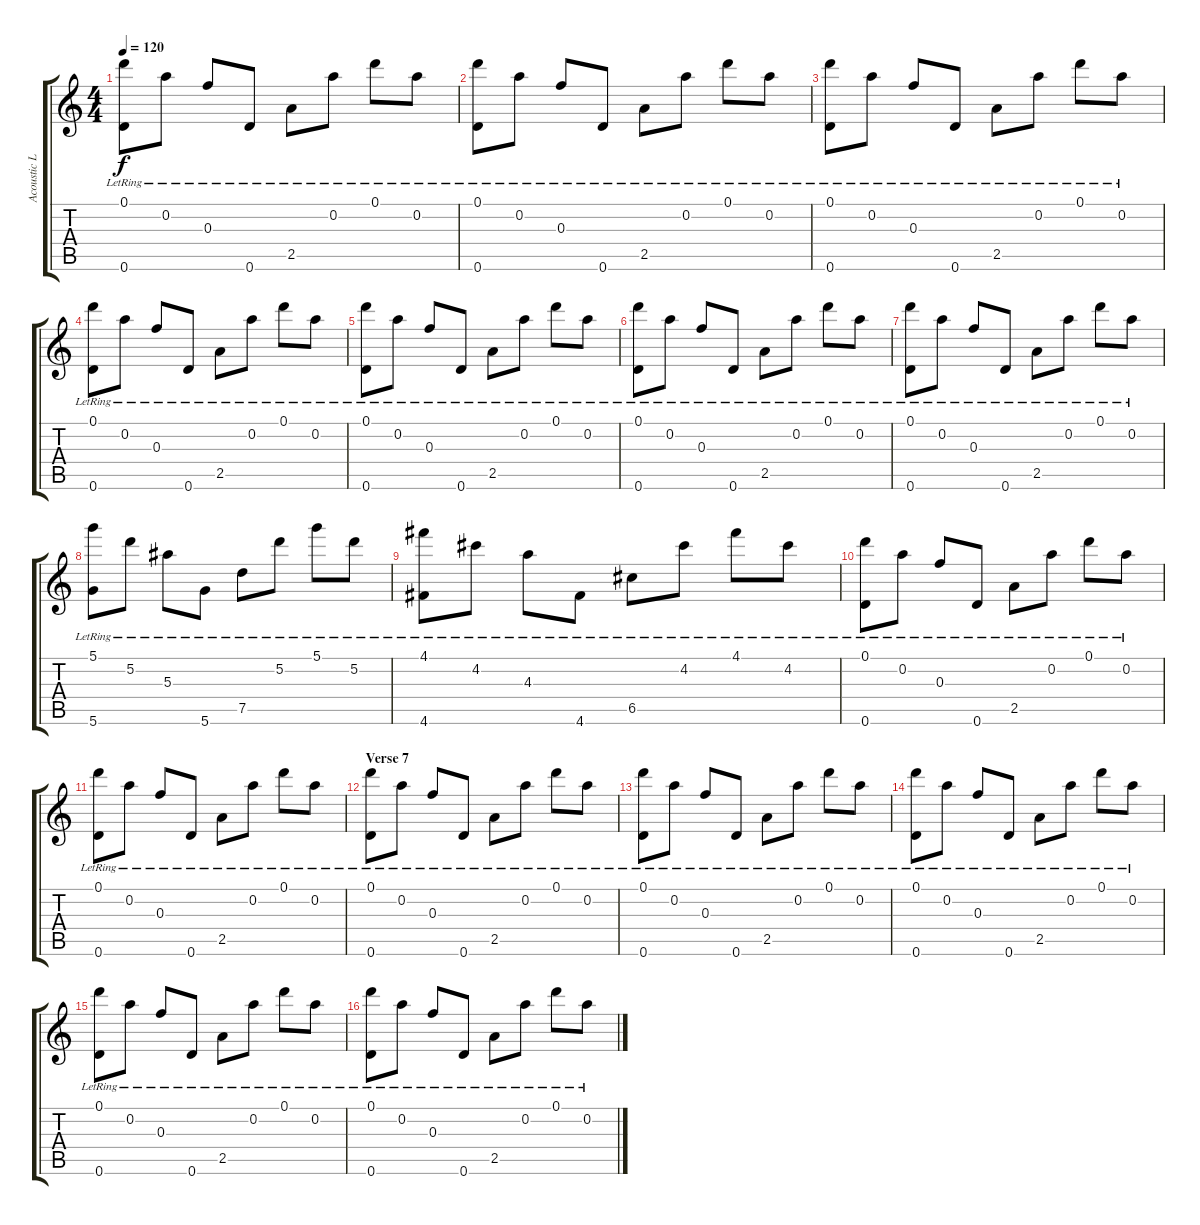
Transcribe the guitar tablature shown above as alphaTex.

\track ("Acoustic Lead" "Acoustic L") {instrument acousticguitarsteel}
\staff {score tabs}
\tuning (D5 A4 F4 C4 G3 D3) {hide}
\ts (4 4)
\tempo 120
\clef g2
\ks c
(0.1{lr} 0.6{lr}).8{dy f} 0.2{lr}.8 0.3{lr}.8 0.6{lr}.8 2.5{lr}.8 0.2{lr}.8 0.1{lr}.8 0.2{lr}.8 |
(0.1{lr} 0.6{lr}).8 0.2{lr}.8 0.3{lr}.8 0.6{lr}.8 2.5{lr}.8 0.2{lr}.8 0.1{lr}.8 0.2{lr}.8 |
(0.1{lr} 0.6{lr}).8 0.2{lr}.8 0.3{lr}.8 0.6{lr}.8 2.5{lr}.8 0.2{lr}.8 0.1{lr}.8 0.2{lr}.8 |
(0.1{lr} 0.6{lr}).8 0.2{lr}.8 0.3{lr}.8 0.6{lr}.8 2.5{lr}.8 0.2{lr}.8 0.1{lr}.8 0.2{lr}.8 |
(0.1{lr} 0.6{lr}).8 0.2{lr}.8 0.3{lr}.8 0.6{lr}.8 2.5{lr}.8 0.2{lr}.8 0.1{lr}.8 0.2{lr}.8 |
(0.1{lr} 0.6{lr}).8 0.2{lr}.8 0.3{lr}.8 0.6{lr}.8 2.5{lr}.8 0.2{lr}.8 0.1{lr}.8 0.2{lr}.8 |
(0.1{lr} 0.6{lr}).8 0.2{lr}.8 0.3{lr}.8 0.6{lr}.8 2.5{lr}.8 0.2{lr}.8 0.1{lr}.8 0.2{lr}.8 |
(5.1{lr} 5.6{lr}).8 5.2{lr}.8 5.3{lr}.8 5.6{lr}.8 7.5{lr}.8 5.2{lr}.8 5.1{lr}.8 5.2{lr}.8 |
(4.1{lr} 4.6{lr}).8 4.2{lr}.8 4.3{lr}.8 4.6{lr}.8 6.5{lr}.8 4.2{lr}.8 4.1{lr}.8 4.2{lr}.8 |
(0.1{lr} 0.6{lr}).8 0.2{lr}.8 0.3{lr}.8 0.6{lr}.8 2.5{lr}.8 0.2{lr}.8 0.1{lr}.8 0.2{lr}.8 |
(0.1{lr} 0.6{lr}).8 0.2{lr}.8 0.3{lr}.8 0.6{lr}.8 2.5{lr}.8 0.2{lr}.8 0.1{lr}.8 0.2{lr}.8 |
\section ("" "Verse 7")
(0.1{lr} 0.6{lr}).8 0.2{lr}.8 0.3{lr}.8 0.6{lr}.8 2.5{lr}.8 0.2{lr}.8 0.1{lr}.8 0.2{lr}.8 |
(0.1{lr} 0.6{lr}).8 0.2{lr}.8 0.3{lr}.8 0.6{lr}.8 2.5{lr}.8 0.2{lr}.8 0.1{lr}.8 0.2{lr}.8 |
(0.1{lr} 0.6{lr}).8 0.2{lr}.8 0.3{lr}.8 0.6{lr}.8 2.5{lr}.8 0.2{lr}.8 0.1{lr}.8 0.2{lr}.8 |
(0.1{lr} 0.6{lr}).8 0.2{lr}.8 0.3{lr}.8 0.6{lr}.8 2.5{lr}.8 0.2{lr}.8 0.1{lr}.8 0.2{lr}.8 |
(0.1{lr} 0.6{lr}).8 0.2{lr}.8 0.3{lr}.8 0.6{lr}.8 2.5{lr}.8 0.2{lr}.8 0.1{lr}.8 0.2{lr}.8
